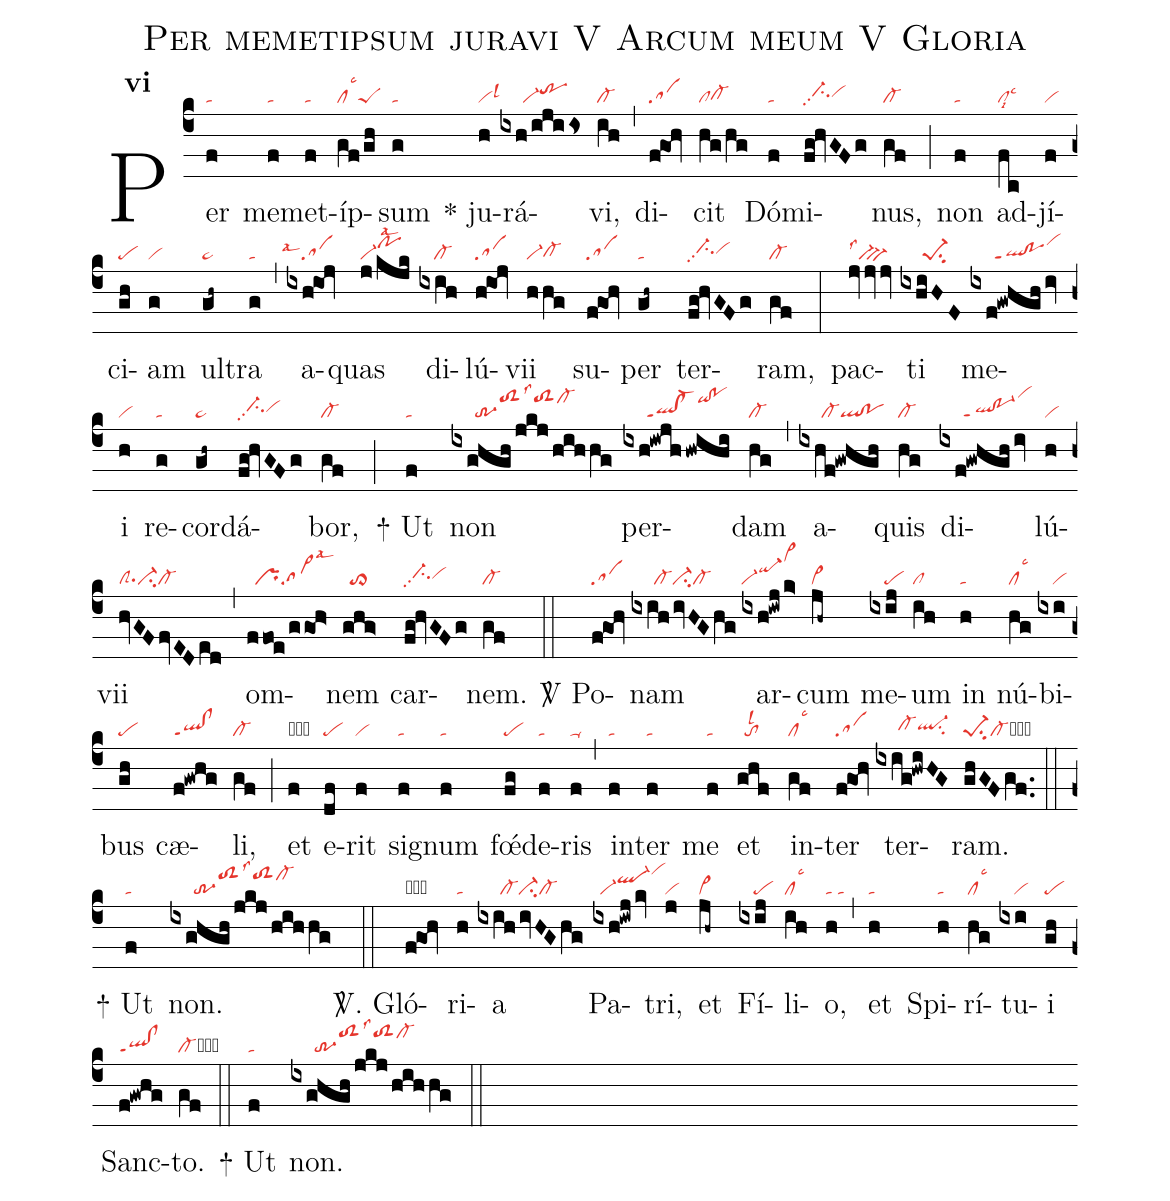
name:Per memetipsum juravi V Arcum meum V Gloria;
office-part:re;
mode:6;
nabc-lines:1;
%%
initial-style: 1;
name: Per memetipsum juravi;
mode: 6;
office-part: Responsorium;
annotation: Resp.;
annotation: vi;
nabc-lines:1;
%%
(c4) Per(f|ta) me(f|ta)met(f|ta)íp(gf/gh|cllsc3peS)sum(g|ta) <sp>*</sp> ju(h|vilsl3)rá(ixh/ijiis|//////vi-trhi)vi,(ih|cl-) (,) di(f!goh|sa)cit(hg/hg|clcl-hg) Dó(f|ta)mi(fg!hvGFg|//ci-hhpp2vihh)nus,(gf|cl-) (;) non(f|ta) ad(fc|cllsc3lsi8)jí(f|vi)ci(gh|pe)am(g|vi) ul(gh~|ta>)tra(g|ta) (,) a(ixh!ioj|`salsal4)quas(j/kjk|vi-pohjlsal2) di(ixih|////cl-)lú(h!ioj|sa)vii(hhg|vi-cl-hg) su(f!goh|sa)per(gh~|ta) ter(fg!hvGFg|//ci-hhpp2vihh)ram,(gf|cl-) (:) pac(jvjvjv|tv-lss1)ti(ixhiHF|//////pe-1su2) me(ixf!gwhgh/iv|//////ql!poppt1vihk)i(h|vi) re(g|ta)cor(gh~|ta>)dá(fg!hvGFg|//ci-hhpp2vihh)bor,(gf|cl-) (;)
<sp>+</sp> Ut(f|ta) non(ixghgh/jkj/hihhg|//////tr-3toS2hklss3toS2hkcl-hk) per(ixh!iwjh/hwihi|//////ql!cl-ppt1qihk!pohk)dam(hg|cl-) (,) a(ixhf!gwhgh|//////cl-ql!po)quis(hg|cl-) di(ixf!gwhgh/iv|//////ql!po-1ppt1vihm)lú(h|vi)vii(hvGFfvEDed|clSsu1ci-cl-) (,) om(ffoe/ggo!h>|//prsa>lsal3)nem(ghg>|//to>) car(fg!hvGFg|//ci-hhpp2vihh)nem.(gf|cl-) (::)

<sp>V/</sp> Po(f!goh|sa)nam(ixih/ivHGhg|//////cl-ci-cl-) ar(ixh!iwj/k>|vi-qi-hjvi>hn)cum(jh~|vi>) me(ixij|////pe)um(ih|cl) in(h|ta) nú(hg|cllsc3)bi(ixi|////vi)bus(gh|pe) cæ(f!gwhg|ql!clppt1)li,(gf|cl-) (;) et(f|obvi) e(df|pe)rit(f|vi) si(f|ta)gnum(f|ta) fœ́(fg|pe)de(f|ta)ris(f|ta-) (,) in(f|ta)ter(f|ta) me(f|ta) et(ghf|//tolsl2) in(gf|cllsc3)ter(f@goh|sa) ter(ixig!hwiHG|//////cl-hhql-hhsu2)ram.(ghGFgf..|pe-1su2cl-cb) (::)
<sp>+</sp> Ut(f|ta) non.(ixghgh/jkj/hihhg|//////tr-3toS2hklss3toS2hkcl-hk) (::)

<sp>V/</sp>. Gló(f!goh|obsa)ri(h|ta)a(ixih/ivHGhg|//////cl-ci-cl-) Pa(ixh!iwj/kv|//vi-ql-hjvihm)tri,(j|vi) et(jh~|vi>) Fí(ixij|////pe)li(ih|cllsc3)o,(h|ta) (,|ta) et(h|ta) Spi(h|ta)rí(hg|cllsc3)tu(ixi|////vi)i(gh|pe) Sanc(f!gwhg|ql!clppt1)to.(gf|cl-cb) (::)
<sp>+</sp> Ut(f|ta) non.(ixghgh/jkj/hihhg|//////tr-3toS2hklss3toS2hkcl-hk) (::)
